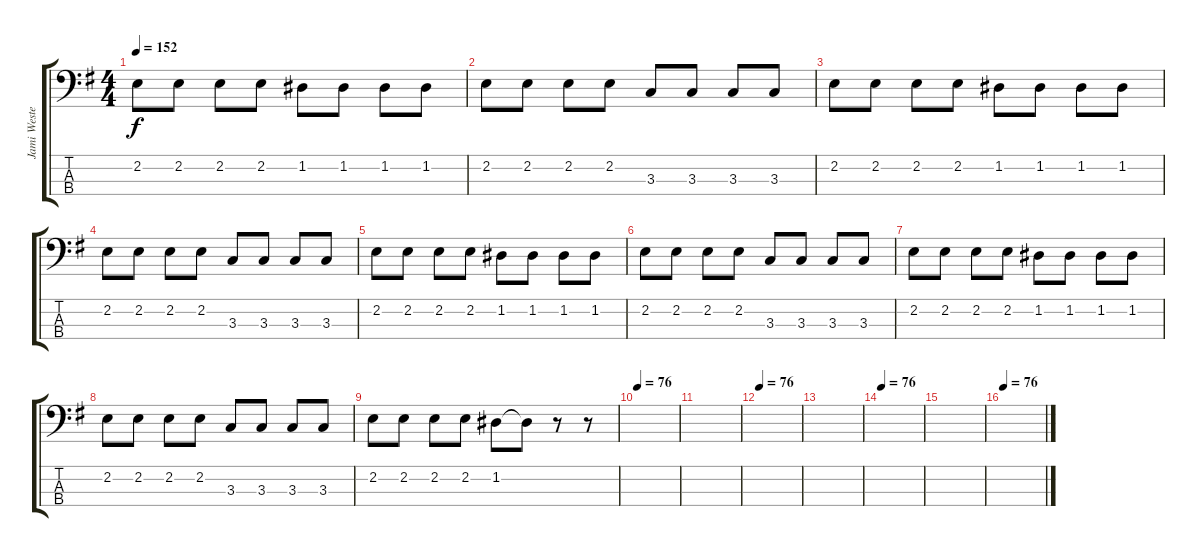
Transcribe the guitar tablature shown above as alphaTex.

\track ("Jami Westergård" "Jami Weste") {instrument slapbass1}
\staff {score tabs}
\tuning (G2 D2 A1 E1) {hide}
\ts (4 4)
\tempo 152
\clef f4
\ks eminor
2.2.8{dy f} 2.2.8 2.2.8 2.2.8 1.2.8 1.2.8 1.2.8 1.2.8 |
2.2.8 2.2.8 2.2.8 2.2.8 3.3.8 3.3.8 3.3.8 3.3.8 |
2.2.8 2.2.8 2.2.8 2.2.8 1.2.8 1.2.8 1.2.8 1.2.8 |
2.2.8 2.2.8 2.2.8 2.2.8 3.3.8 3.3.8 3.3.8 3.3.8 |
2.2.8 2.2.8 2.2.8 2.2.8 1.2.8 1.2.8 1.2.8 1.2.8 |
2.2.8 2.2.8 2.2.8 2.2.8 3.3.8 3.3.8 3.3.8 3.3.8 |
2.2.8 2.2.8 2.2.8 2.2.8 1.2.8 1.2.8 1.2.8 1.2.8 |
2.2.8 2.2.8 2.2.8 2.2.8 3.3.8 3.3.8 3.3.8 3.3.8 |
2.2.8 2.2.8 2.2.8 2.2.8 1.2.8 1.2{t}.8 r.8 r.8 |
\tempo 76
|
|
\tempo 76
|
|
\tempo 76
|
|
\tempo 76
